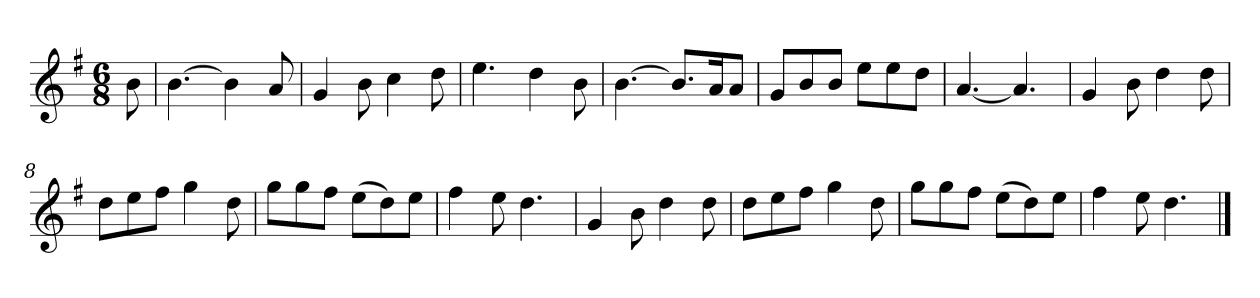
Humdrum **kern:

**kern
*part1
*staff1
*k[f#]
*M6/8
*MM120
=
8b
=1
[4.b
4b]
8a
=2
4g
8b
4cc
8dd
=3
4.ee
4dd
8b
=4
[4.b
8.bL]
16aK
8aJ
=5
8gL
8b
8bJ
8eeL
8ee
8ddJ
=6
[4.a
4.a]
=7
4g
8b
4dd
8dd
=8
8ddL
8ee
8ff#J
4gg
8dd
=9
8ggL
8gg
8ff#J
(8eeL
8dd)
8eeJ
=10
4ff#
8ee
4.dd
=11
4g
8b
4dd
8dd
=12
8ddL
8ee
8ff#J
4gg
8dd
=13
8ggL
8gg
8ff#J
(8eeL
8dd)
8eeJ
=14
4ff#
8ee
4.dd
==
*-
